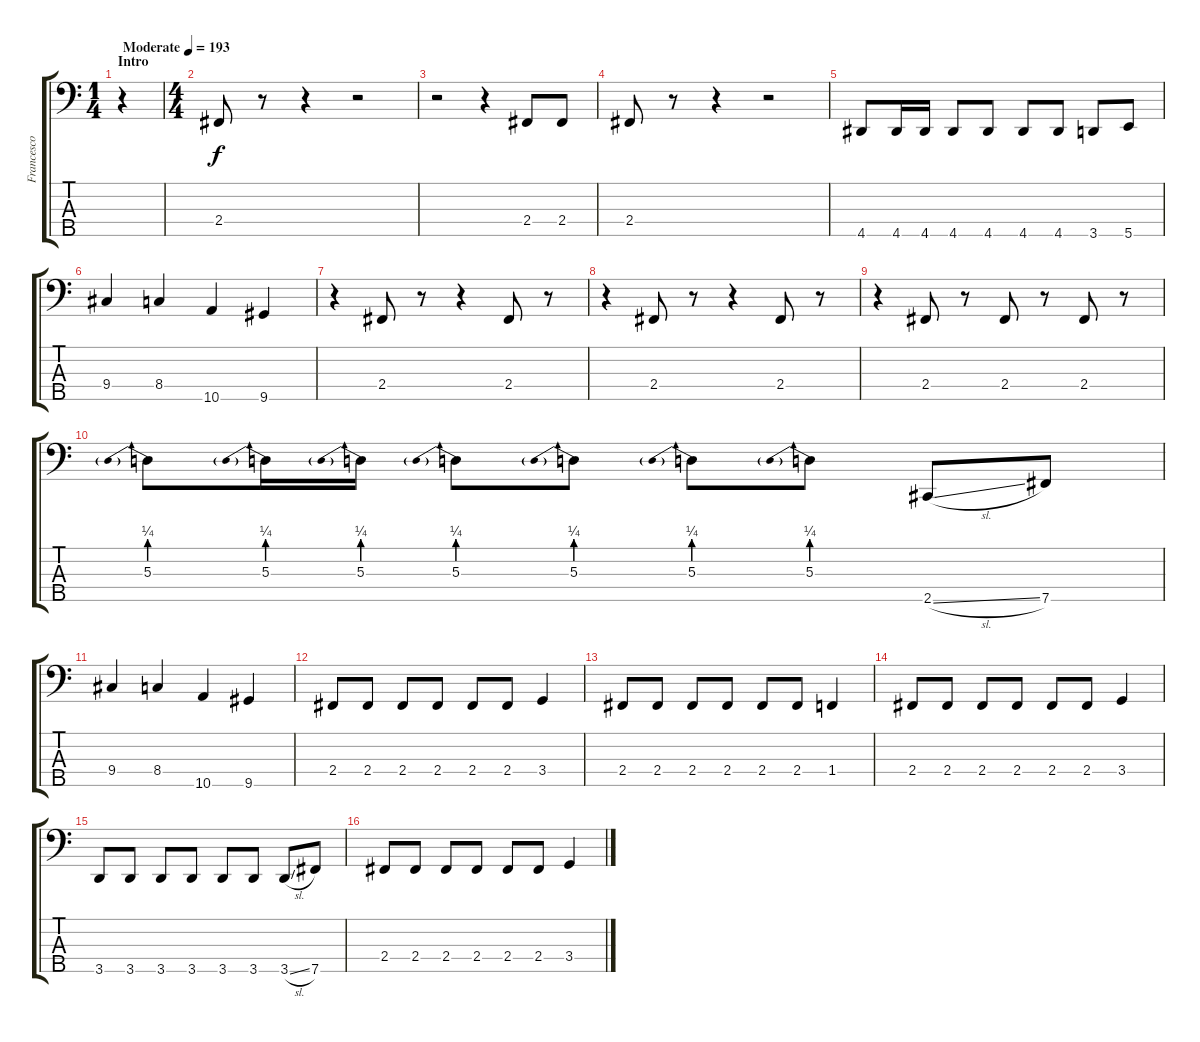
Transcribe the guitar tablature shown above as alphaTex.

\track ("Francesco Bucci (5-String)" "Francesco ") {instrument electricbassfinger}
\staff {score tabs}
\tuning (G2 D2 A1 E1 B0) {hide}
\ts (1 4)
\section ("" "Intro")
\tempo (193 "Moderate")
\clef f4
\ks c
r.4{dy f instrument electricbassfinger} |
\ts (4 4)
2.4.8 r.8 r.4 r.2 |
r.2 r.4 2.4.8 2.4.8 |
2.4.8 r.8 r.4 r.2 |
4.5.8 4.5.16 4.5.16 4.5.8 4.5.8 4.5.8 4.5.8 3.5.8 5.5.8 |
9.4.4 8.4.4 10.5.4 9.5.4 |
r.4 2.4.8 r.8 r.4 2.4.8 r.8 |
r.4 2.4.8 r.8 r.4 2.4.8 r.8 |
r.4 2.4.8 r.8 2.4.8 r.8 2.4.8 r.8 |
5.3{be (prebend 0 1 60 1)}.8 5.3{be (prebend 0 1 60 1)}.16 5.3{be (prebend 0 1 60 1)}.16 5.3{be (prebend 0 1 60 1)}.8 5.3{be (prebend 0 1 60 1)}.8 5.3{be (prebend 0 1 60 1)}.8 5.3{be (prebend 0 1 60 1)}.8 2.5{sl}.8 7.5.8 |
9.4.4 8.4.4 10.5.4 9.5.4 |
2.4.8 2.4.8 2.4.8 2.4.8 2.4.8 2.4.8 3.4.4 |
2.4.8 2.4.8 2.4.8 2.4.8 2.4.8 2.4.8 1.4.4 |
2.4.8 2.4.8 2.4.8 2.4.8 2.4.8 2.4.8 3.4.4 |
3.5.8 3.5.8 3.5.8 3.5.8 3.5.8 3.5.8 3.5{sl}.8 7.5.8 |
2.4.8 2.4.8 2.4.8 2.4.8 2.4.8 2.4.8 3.4.4
